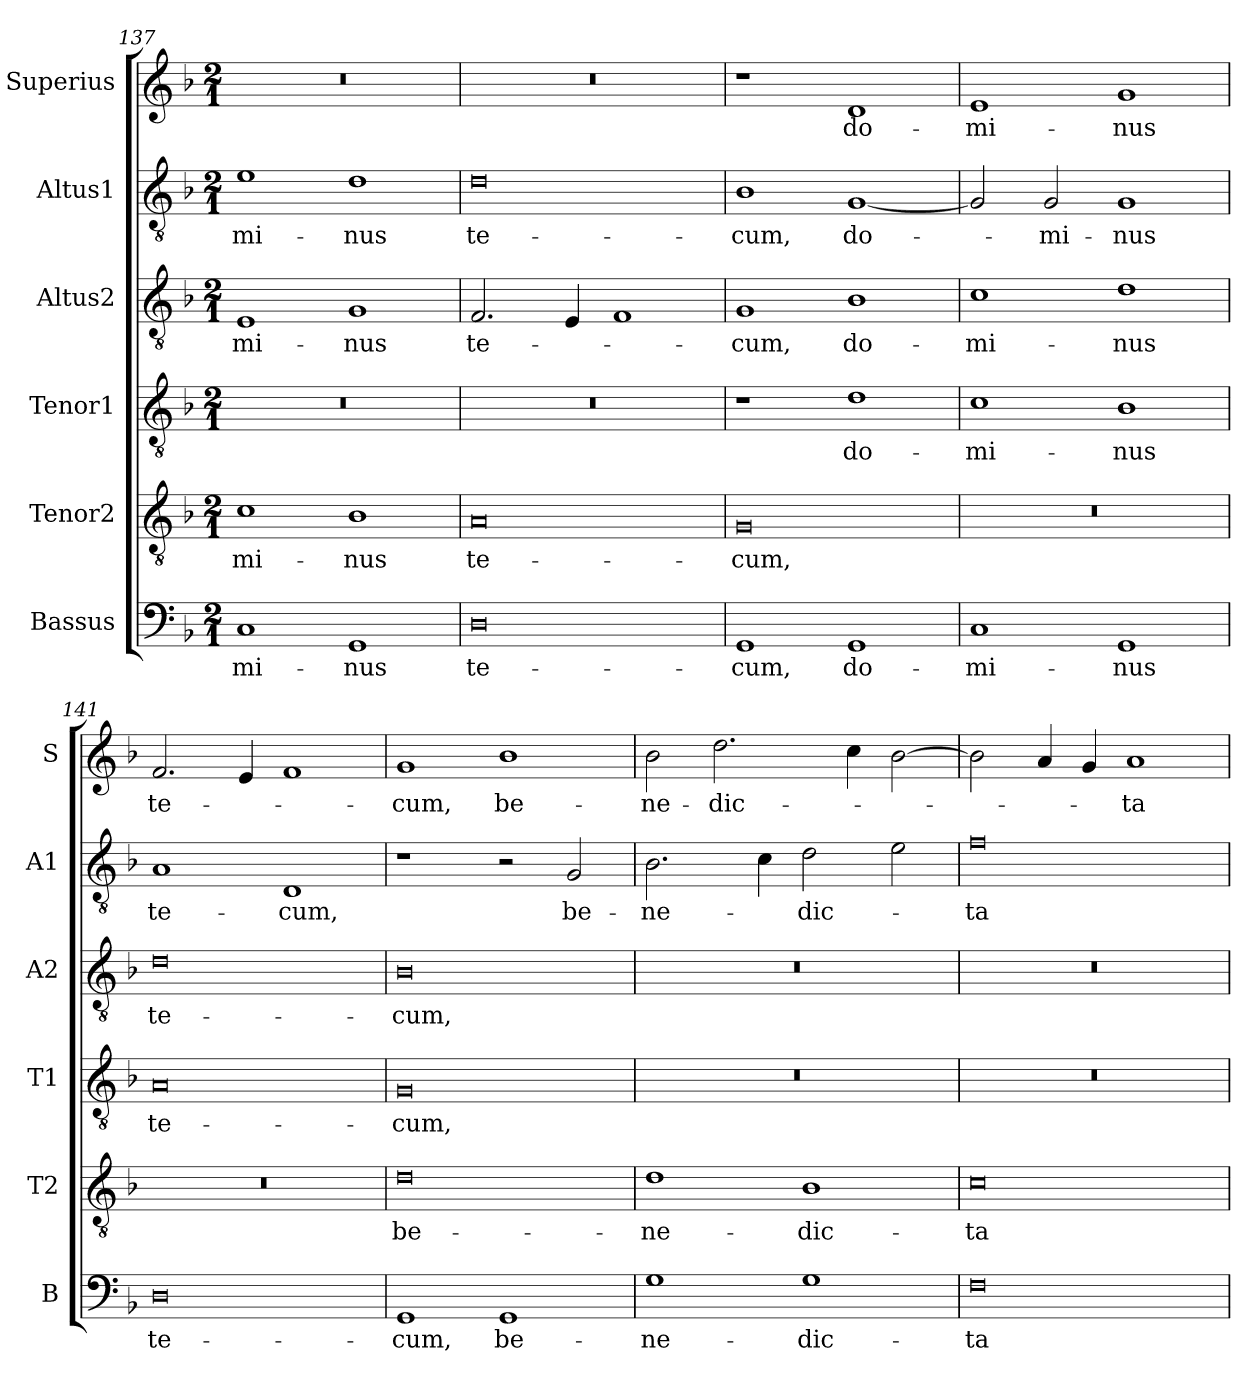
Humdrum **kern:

**kern	**text	**kern	**text	**kern	**text	**kern	**text	**kern	**text	**kern	**text
*part6	*part6	*part5	*part5	*part4	*part4	*part3	*part3	*part2	*part2	*part1	*part1
*staff6	*staff6	*staff5	*staff5	*staff4	*staff4	*staff3	*staff3	*staff2	*staff2	*staff1	*staff1
*I"Bassus	*	*I"Tenor2	*	*I"Tenor1	*	*I"Altus2	*	*I"Altus1	*	*I"Superius	*
*I'B	*	*I'T2	*	*I'T1	*	*I'A2	*	*I'A1	*	*I'S	*
*clefF4	*	*clefGv2	*	*clefGv2	*	*clefGv2	*	*clefGv2	*	*clefG2	*
*k[b-]	*	*k[b-]	*	*k[b-]	*	*k[b-]	*	*k[b-]	*	*k[b-]	*
*M2/1	*	*M2/1	*	*M2/1	*	*M2/1	*	*M2/1	*	*M2/1	*
=137	=137	=137	=137	=137	=137	=137	=137	=137	=137	=137	=137
1C	-mi-	1c	-mi-	0r	.	1E	-mi-	1e	-mi-	0r	.
1GG	-nus	1B-	-nus	.	.	1G	-nus	1d	-nus	.	.
=138	=138	=138	=138	=138	=138	=138	=138	=138	=138	=138	=138
0D	te-	0A	te-	0r	.	2.F/	te-	0d	te-	0r	.
.	.	.	.	.	.	4E/	.	.	.	.	.
.	.	.	.	.	.	1F	.	.	.	.	.
=139	=139	=139	=139	=139	=139	=139	=139	=139	=139	=139	=139
1GG	-cum,	0G	-cum,	1r	.	1G	-cum,	1B-	-cum,	1r	.
1GG	do-	.	.	1d	do-	1B-	do-	[1G	do-	1d	do-
=140	=140	=140	=140	=140	=140	=140	=140	=140	=140	=140	=140
1C	-mi-	0r	.	1c	-mi-	1c	-mi-	2G/]	.	1e	-mi-
.	.	.	.	.	.	.	.	2G/	-mi-	.	.
1GG	-nus	.	.	1B-	-nus	1d	-nus	1G	-nus	1g	-nus
=141	=141	=141	=141	=141	=141	=141	=141	=141	=141	=141	=141
0D	te-	0r	.	0A	te-	0d	te-	1A	te-	2.f/	te-
.	.	.	.	.	.	.	.	.	.	4e/	.
.	.	.	.	.	.	.	.	1D	-cum,	1f	.
=142	=142	=142	=142	=142	=142	=142	=142	=142	=142	=142	=142
1GG	-cum,	0d	be-	0G	-cum,	0B-	-cum,	1r	.	1g	-cum,
1GG	be-	.	.	.	.	.	.	2r	.	1b-	be-
.	.	.	.	.	.	.	.	2G/	be-	.	.
=143	=143	=143	=143	=143	=143	=143	=143	=143	=143	=143	=143
1G	-ne-	1d	-ne-	0r	.	0r	.	2.B-\	-ne-	2b-\	-ne-
.	.	.	.	.	.	.	.	.	.	2.dd\	-dic-
.	.	.	.	.	.	.	.	4c\	.	.	.
1G	-dic-	1B-	-dic-	.	.	.	.	2d\	-dic-	.	.
.	.	.	.	.	.	.	.	.	.	4cc\	.
.	.	.	.	.	.	.	.	2e\	.	[2b-\	.
=144	=144	=144	=144	=144	=144	=144	=144	=144	=144	=144	=144
0F	-ta-	0c	-ta-	0r	.	0r	.	0f	-ta-	2b-\]	.
.	.	.	.	.	.	.	.	.	.	4a/	.
.	.	.	.	.	.	.	.	.	.	4g/	.
.	.	.	.	.	.	.	.	.	.	1a	-ta-
=	=	=	=	=	=	=	=	=	=	=	=
*-	*-	*-	*-	*-	*-	*-	*-	*-	*-	*-	*-
